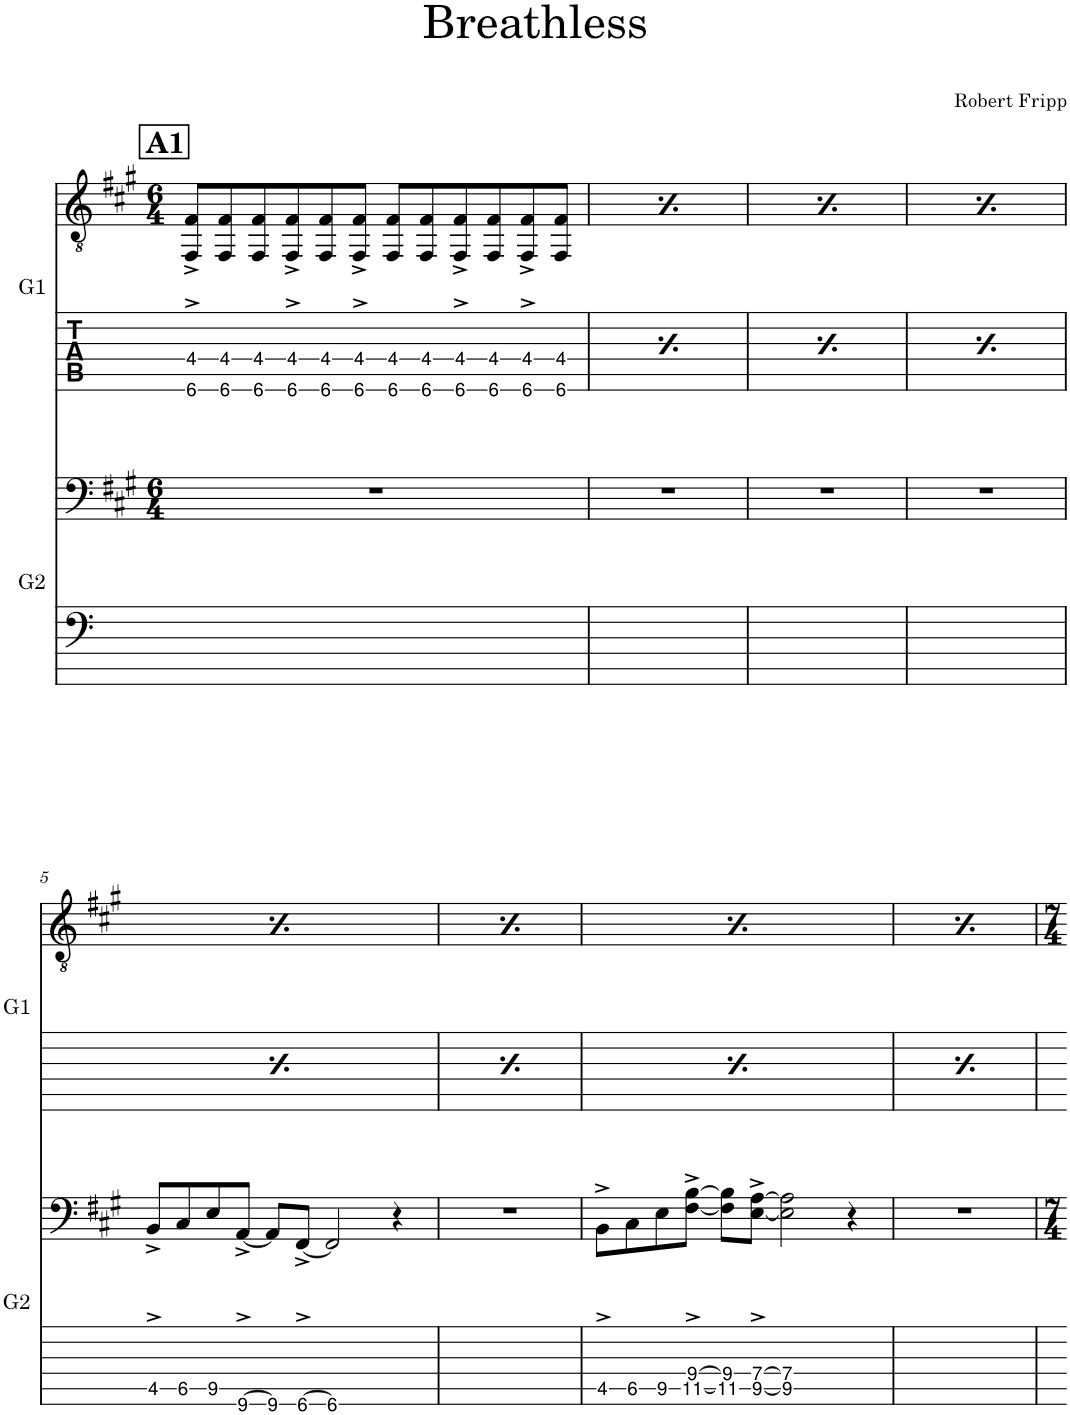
**kern	**kern	**kern	**kern
*part2	*part2	*part1	*part1
*staff4	*staff3	*staff2	*staff1
*I"G2	*	*I"G1	*
*I'G2	*	*I'G1	*
*stria6	*	*stria6	*
*clefF4	*clefF4	*	*clefGv2
*k[f#c#g#]	*k[f#c#g#]	*k[f#c#g#]	*k[f#c#g#]
*M6/4	*M6/4	*M6/4	*M6/4
!!LO:REH:place=s1:a:B:cj:fs=14:t=A1
=1	=1	=1	=1
1.r	1.r	8FF#X^\ 8F#X^\L	8FF#/^ 8F#/^L
.	.	8FF#X\ 8F#X\	8FF#/ 8F#/
.	.	8FF#X\ 8F#X\	8FF#/ 8F#/
.	.	8FF#X^\ 8F#X^\	8FF#/^ 8F#/^
.	.	8FF#X\ 8F#X\	8FF#/ 8F#/
.	.	8FF#X^\ 8F#X^\J	8FF#/^ 8F#/^J
.	.	8FF#X\ 8F#X\L	8FF#/ 8F#/L
.	.	8FF#X\ 8F#X\	8FF#/ 8F#/
.	.	8FF#X^\ 8F#X^\	8FF#/^ 8F#/^
.	.	8FF#X\ 8F#X\	8FF#/ 8F#/
.	.	8FF#X^\ 8F#X^\	8FF#/^ 8F#/^
.	.	8FF#X\ 8F#X\J	8FF#/ 8F#/J
!!LO:REH:place=s1:a:B:cj:fs=14:t=A1
=2	=2	=2	=2
1.r	1.r	8FF#X^\ 8F#X^\L	8FF#/^ 8F#/^L
.	.	8FF#X\ 8F#X\	8FF#/ 8F#/
.	.	8FF#X\ 8F#X\	8FF#/ 8F#/
.	.	8FF#X^\ 8F#X^\	8FF#/^ 8F#/^
.	.	8FF#X\ 8F#X\	8FF#/ 8F#/
.	.	8FF#X^\ 8F#X^\J	8FF#/^ 8F#/^J
.	.	8FF#X\ 8F#X\L	8FF#/ 8F#/L
.	.	8FF#X\ 8F#X\	8FF#/ 8F#/
.	.	8FF#X^\ 8F#X^\	8FF#/^ 8F#/^
.	.	8FF#X\ 8F#X\	8FF#/ 8F#/
.	.	8FF#X^\ 8F#X^\	8FF#/^ 8F#/^
.	.	8FF#X\ 8F#X\J	8FF#/ 8F#/J
!!LO:REH:place=s1:a:B:cj:fs=14:t=A1
=3	=3	=3	=3
1.r	1.r	8FF#X^\ 8F#X^\L	8FF#/^ 8F#/^L
.	.	8FF#X\ 8F#X\	8FF#/ 8F#/
.	.	8FF#X\ 8F#X\	8FF#/ 8F#/
.	.	8FF#X^\ 8F#X^\	8FF#/^ 8F#/^
.	.	8FF#X\ 8F#X\	8FF#/ 8F#/
.	.	8FF#X^\ 8F#X^\J	8FF#/^ 8F#/^J
.	.	8FF#X\ 8F#X\L	8FF#/ 8F#/L
.	.	8FF#X\ 8F#X\	8FF#/ 8F#/
.	.	8FF#X^\ 8F#X^\	8FF#/^ 8F#/^
.	.	8FF#X\ 8F#X\	8FF#/ 8F#/
.	.	8FF#X^\ 8F#X^\	8FF#/^ 8F#/^
.	.	8FF#X\ 8F#X\J	8FF#/ 8F#/J
!!LO:REH:place=s1:a:B:cj:fs=14:t=A1
=4	=4	=4	=4
1.r	1.r	8FF#X^\ 8F#X^\L	8FF#/^ 8F#/^L
.	.	8FF#X\ 8F#X\	8FF#/ 8F#/
.	.	8FF#X\ 8F#X\	8FF#/ 8F#/
.	.	8FF#X^\ 8F#X^\	8FF#/^ 8F#/^
.	.	8FF#X\ 8F#X\	8FF#/ 8F#/
.	.	8FF#X^\ 8F#X^\J	8FF#/^ 8F#/^J
.	.	8FF#X\ 8F#X\L	8FF#/ 8F#/L
.	.	8FF#X\ 8F#X\	8FF#/ 8F#/
.	.	8FF#X^\ 8F#X^\	8FF#/^ 8F#/^
.	.	8FF#X\ 8F#X\	8FF#/ 8F#/
.	.	8FF#X^\ 8F#X^\	8FF#/^ 8F#/^
.	.	8FF#X\ 8F#X\J	8FF#/ 8F#/J
!!LO:LB:g=z
!!LO:REH:place=s1:a:B:cj:fs=14:t=A1
=5	=5	=5	=5
8BB^L	8BB^/L	8FF#X^\ 8F#X^\L	8FF#/^ 8F#/^L
8C#X	8C#/	8FF#X\ 8F#X\	8FF#/ 8F#/
8E	8E/	8FF#X\ 8F#X\	8FF#/ 8F#/
[8AA^	[8AA^/J	8FF#X^\ 8F#X^\	8FF#/^ 8F#/^
8AA]	8AA/L]	8FF#X\ 8F#X\	8FF#/ 8F#/
[8FF#X^J	[8FF#^/J	8FF#X^\ 8F#X^\J	8FF#/^ 8F#/^J
2FF#]	2FF#/]	8FF#X\ 8F#X\L	8FF#/ 8F#/L
.	.	8FF#X\ 8F#X\	8FF#/ 8F#/
.	.	8FF#X^\ 8F#X^\	8FF#/^ 8F#/^
.	.	8FF#X\ 8F#X\	8FF#/ 8F#/
4r	4r	8FF#X^\ 8F#X^\	8FF#/^ 8F#/^
.	.	8FF#X\ 8F#X\J	8FF#/ 8F#/J
!!LO:REH:place=s1:a:B:cj:fs=14:t=A1
=6	=6	=6	=6
1.r	1.r	8FF#X^\ 8F#X^\L	8FF#/^ 8F#/^L
.	.	8FF#X\ 8F#X\	8FF#/ 8F#/
.	.	8FF#X\ 8F#X\	8FF#/ 8F#/
.	.	8FF#X^\ 8F#X^\	8FF#/^ 8F#/^
.	.	8FF#X\ 8F#X\	8FF#/ 8F#/
.	.	8FF#X^\ 8F#X^\J	8FF#/^ 8F#/^J
.	.	8FF#X\ 8F#X\L	8FF#/ 8F#/L
.	.	8FF#X\ 8F#X\	8FF#/ 8F#/
.	.	8FF#X^\ 8F#X^\	8FF#/^ 8F#/^
.	.	8FF#X\ 8F#X\	8FF#/ 8F#/
.	.	8FF#X^\ 8F#X^\	8FF#/^ 8F#/^
.	.	8FF#X\ 8F#X\J	8FF#/ 8F#/J
!!LO:REH:place=s1:a:B:cj:fs=14:t=A1
=7	=7	=7	=7
8BB^L	8BB^\L	8FF#X^\ 8F#X^\L	8FF#/^ 8F#/^L
8C#X	8C#\	8FF#X\ 8F#X\	8FF#/ 8F#/
8E	8E\	8FF#X\ 8F#X\	8FF#/ 8F#/
[8F#^\ [8B^\	[8F#\^ [8B\^J	8FF#X^\ 8F#X^\	8FF#/^ 8F#/^
8F#]\ 8B]\	8F#\] 8B\]L	8FF#X\ 8F#X\	8FF#/ 8F#/
[8E^\ [8A^\J	[8E\^ [8A\^J	8FF#X^\ 8F#X^\J	8FF#/^ 8F#/^J
2E] 2A]	2E\] 2A\]	8FF#X\ 8F#X\L	8FF#/ 8F#/L
.	.	8FF#X\ 8F#X\	8FF#/ 8F#/
.	.	8FF#X^\ 8F#X^\	8FF#/^ 8F#/^
.	.	8FF#X\ 8F#X\	8FF#/ 8F#/
4r	4r	8FF#X^\ 8F#X^\	8FF#/^ 8F#/^
.	.	8FF#X\ 8F#X\J	8FF#/ 8F#/J
!!LO:REH:place=s1:a:B:cj:fs=14:t=A1
=8	=8	=8	=8
1.r	1.r	8FF#X^\ 8F#X^\L	8FF#/^ 8F#/^L
.	.	8FF#X\ 8F#X\	8FF#/ 8F#/
.	.	8FF#X\ 8F#X\	8FF#/ 8F#/
.	.	8FF#X^\ 8F#X^\	8FF#/^ 8F#/^
.	.	8FF#X\ 8F#X\	8FF#/ 8F#/
.	.	8FF#X^\ 8F#X^\J	8FF#/^ 8F#/^J
.	.	8FF#X\ 8F#X\L	8FF#/ 8F#/L
.	.	8FF#X\ 8F#X\	8FF#/ 8F#/
.	.	8FF#X^\ 8F#X^\	8FF#/^ 8F#/^
.	.	8FF#X\ 8F#X\	8FF#/ 8F#/
.	.	8FF#X^\ 8F#X^\	8FF#/^ 8F#/^
.	.	8FF#X\ 8F#X\J	8FF#/ 8F#/J
=	=	=	=
*-	*-	*-	*-
